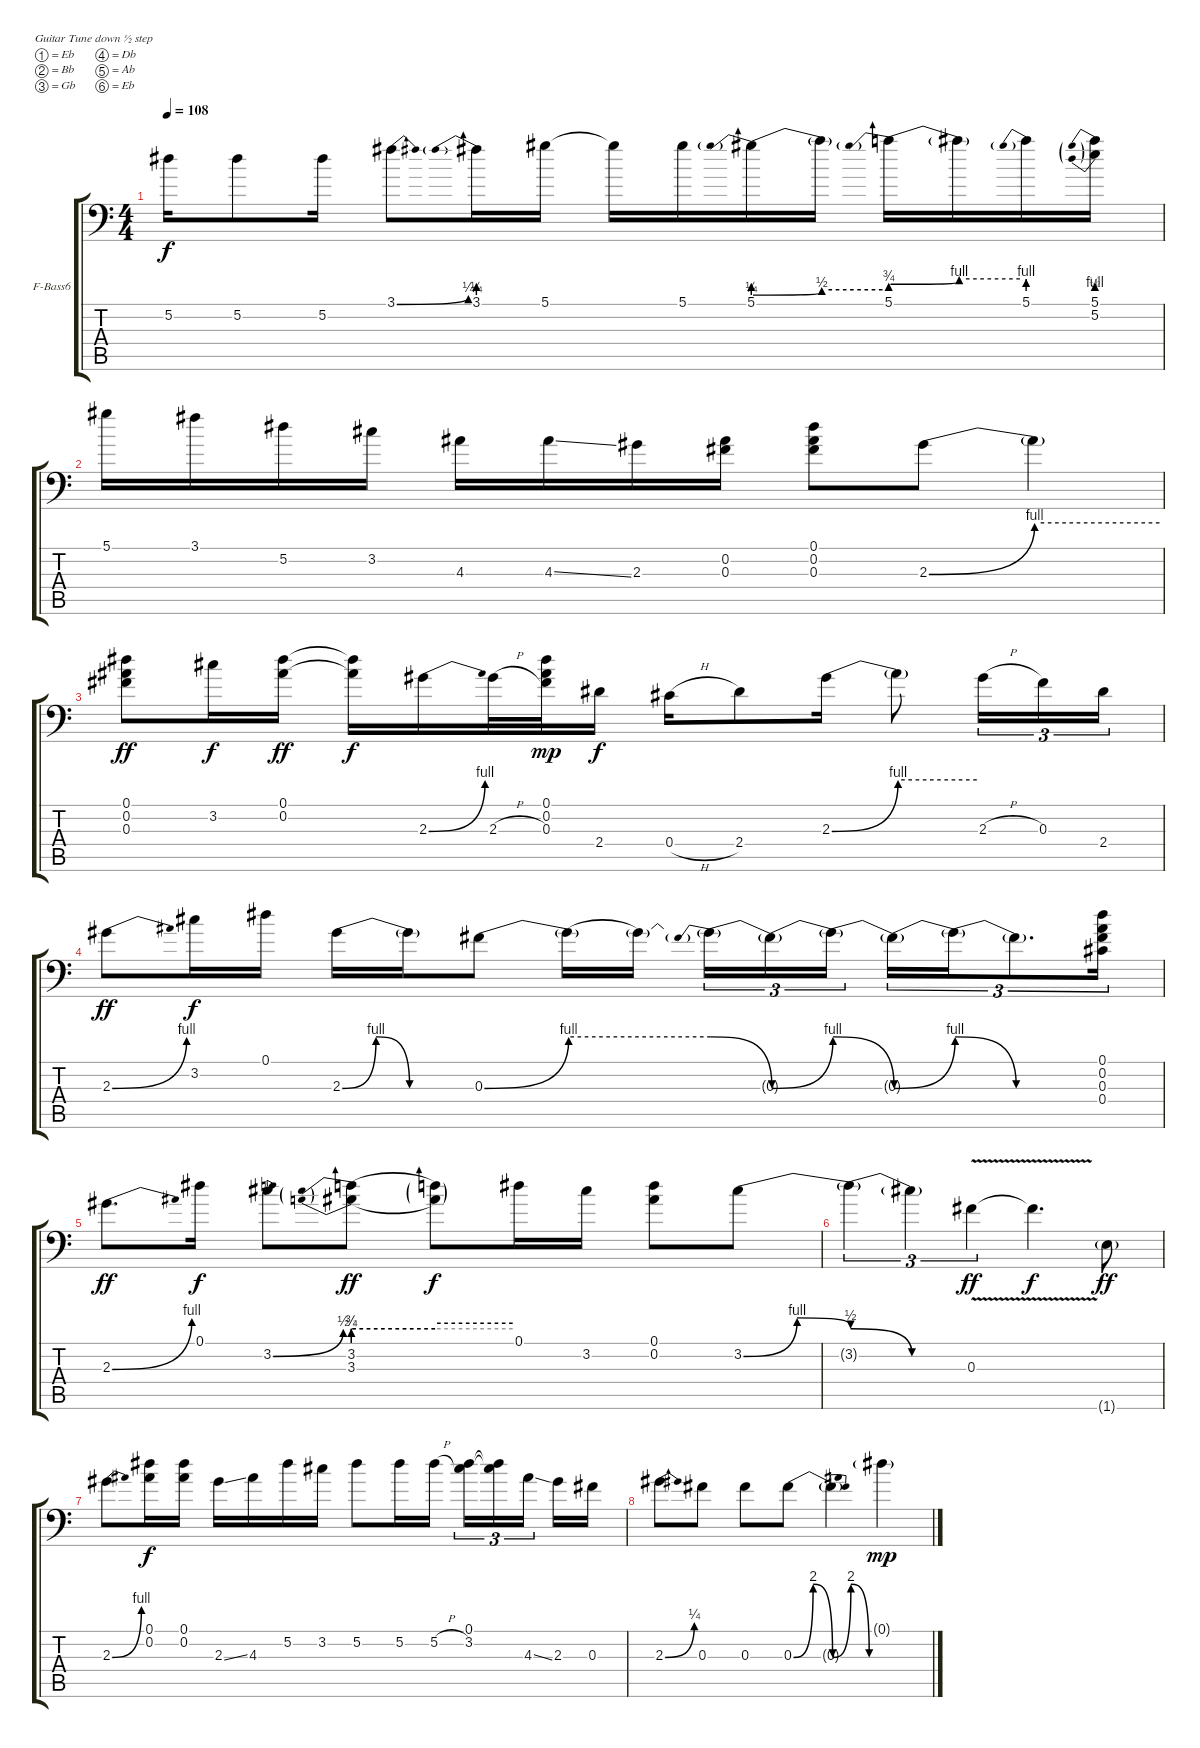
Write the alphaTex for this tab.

\bracketExtendMode groupsimilarinstruments
\firstSystemTrackNameOrientation horizontal
\otherSystemsTrackNameOrientation horizontal
\track ("Overdub" "F-Bass6") {instrument fretlessbass}
\staff {score tabs}
\tuning (Eb4 Bb3 Gb3 Db3 Ab2 Eb2)
\ts (4 4)
\tempo 108
\clef f4
\ks c
5.2.16{dy f} 5.2.8 5.2.16 3.1{be (bend 0 0 60 1)}.8 3.1{be (prebend 0 1 60 1)}.16 5.1.16 5.1{t}.16 5.1.16 5.1{be (prebendbend 0 1 60 2)}.16 5.1{be (hold 0 2 60 2) t}.16 5.1{be (prebendbend 0 3 60 4)}.16 5.1{be (hold 0 4 60 4) t}.16 5.1{be (prebend 0 4 60 4)}.16 (5.1{be (prebend 0 4 60 4)} 5.2{be (prebend 0 2 60 2)}).16 |
5.1.16 3.1.16 5.2.16 3.2.16 4.3.16 4.3{ss}.16 2.3.16 (0.2 0.3).16 (0.1 0.2 0.3).8 2.3{be (bend 0 0 60 4)}.8 2.3{be (hold 0 4 60 4) t}.4 |
(0.1 0.2 0.3).8{dy ff} 3.2.16{dy f} (0.1 0.2).16{dy ff} (0.1{t} 0.2{t}).16{dy f} 2.3{be (bend 0 0 60 4)}.16 2.3{h}.32 (0.1 0.2 0.3).32{dy mp} 2.4.16{dy f} 0.4{h}.16 2.4.8 2.3{be (bend 0 0 60 4)}.16 2.3{be (hold 0 4 60 4) t}.8 2.3{h}.16{tu (3 2)} 0.3.16{tu (3 2)} 2.4.16{tu (3 2)} |
2.3{be (bend 0 0 60 4)}.8{dy ff} 3.2.16{dy f} 0.1.16 2.3{be (bendrelease 0 0 30 4 30 4 60 0)}.16 2.3{be (hold 0 0 60 0) t}.16 0.3{be (bend 0 0 60 4)}.8 0.3{be (hold 0 4 60 4) t}.16 0.3{t}.16 0.3{be (prebendrelease 0 4 60 0) t}.16{tu (3 2)} 0.3{be (bend 0 0 60 4) t}.16{tu (3 2)} 0.3{be (release 0 4 60 0) t}.16{tu (3 2)} 0.3{be (bend 0 0 60 4) t}.16{tu (3 2)} 0.3{be (release 0 4 60 0) t}.16{tu (3 2)} 0.3{be (hold 0 0 60 0) t}.8{d tu (3 2)} (0.1 0.2 0.3 0.4).16{tu (3 2)} |
2.3{be (bend 0 0 60 4)}.8{d dy ff} 0.1.16{dy f} 3.2{be (bend 0 0 60 2)}.8 (3.2{be (prebend 0 3 60 3)} 3.3{be (prebend 0 2 60 2)}).8{dy ff} (3.2{be (hold 0 3 60 3) t} 3.3{be (hold 0 2 60 2) t}).8{dy f} 0.1.16 3.2.16 (0.1 0.2).8 3.2{be (bendrelease 0 0 30 4 30 4 60 2)}.8 |
3.2{be (release 0 2 60 0) t}.4{tu (3 2)} 3.2{be (hold 0 0 60 0) t}.4{tu (3 2)} 0.3{v}.4{tu (3 2) dy ff} 0.3{v t}.4{d dy f} 1.6{g}.8{dy ff} |
2.3{be (bend 0 0 60 4)}.8 (0.1 0.2).16{dy f} (0.1 0.2).16 2.3{ss}.16 4.3.16 5.2.16 3.2.16 5.2.8 5.2.16 5.2{h}.16 (0.1 3.2).16{tu (3 2)} (0.1{t} 3.2{t}).16{tu (3 2)} 4.3{ss}.16{tu (3 2)} 2.3.16 0.3.16 |
2.3{be (bend 0 0 60 1)}.8 0.3.8 0.3.8 0.3{be (bendrelease 0 0 30 8 30 8 60 0)}.8 0.3{be (bendrelease 0 0 30 8 30 8 60 0) t}.4 0.1{g}.4{dy mp}
